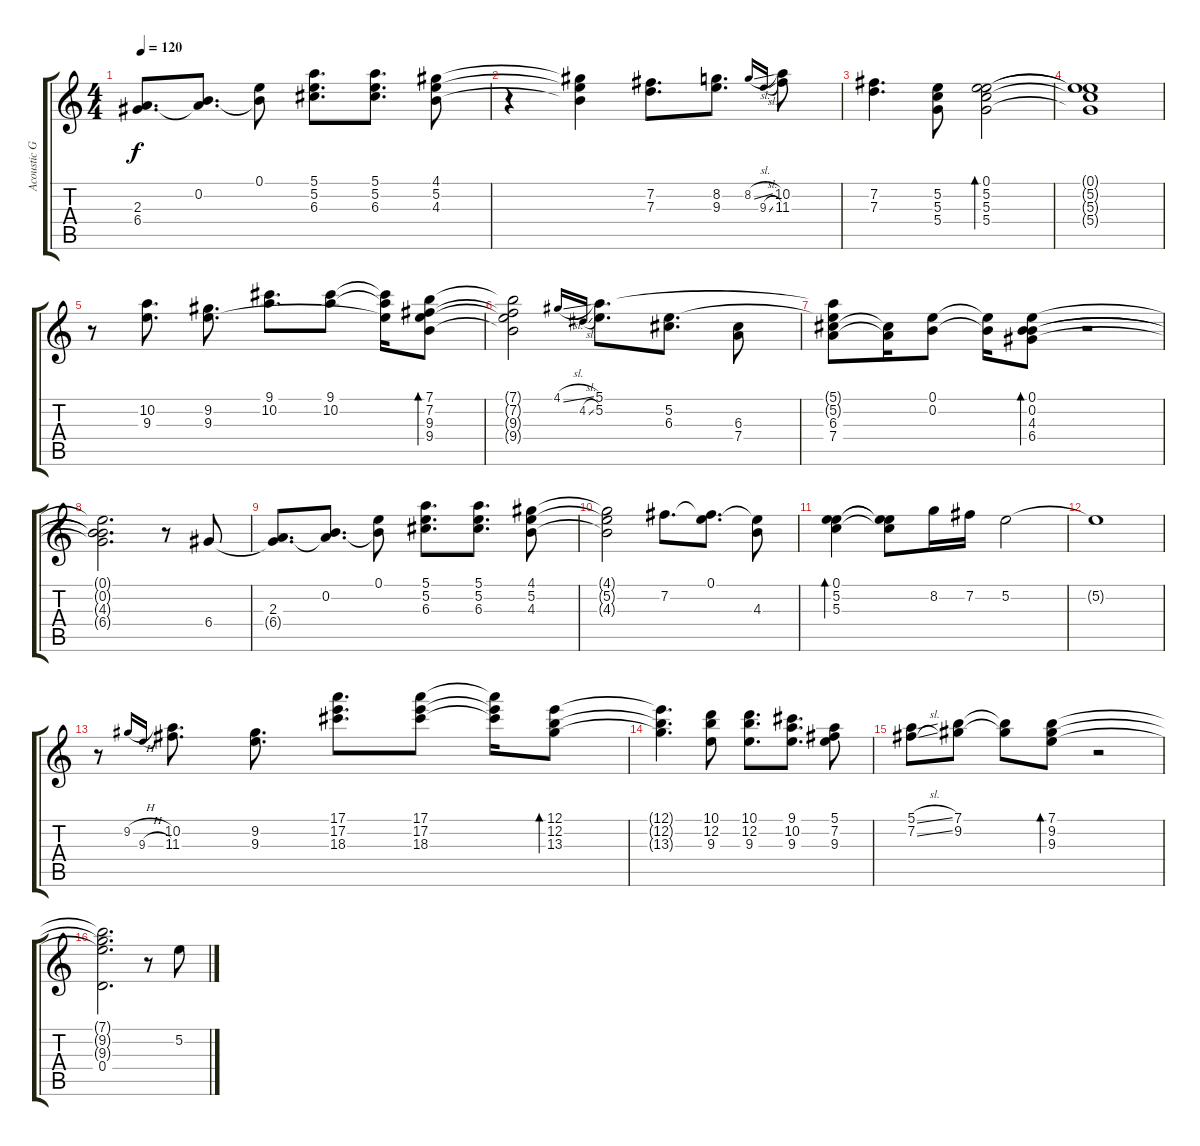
\track ("Acoustic Guitar" "Acoustic G") {instrument acousticguitarsteel}
\staff {score tabs}
\tuning (E4 B3 G3 D3 A2 E2) {hide}
\ts (4 4)
\tempo 120
\clef g2
\ks c
(2.3 6.4{t}).8{d dy f} (0.2 2.3{t}).8{d} (0.1 0.2{t}).8 (5.1 5.2 6.3).8{d} (5.1 5.2 6.3).8{d} (4.1 5.2 4.3).8 |
r.4 (4.1{t} 5.2{t} 4.3{t}).4 (7.2 7.3).8{d} (8.2 9.3).8{d} 8.2{sl}.16{gr onbeat} 9.3{sl}.16{gr onbeat} (10.2 11.3).8 |
(7.2 7.3).4{d} (5.2 5.3 5.4).8 (0.1 5.2 5.3 5.4).2{bd 120} |
(0.1{t} 5.2{t} 5.3{t} 5.4{t}).1 |
r.8 (10.2 9.3).8{d} (9.2 9.3).8{d} (9.1 10.2).8{d} (9.1 10.2).8 (9.1{t} 10.2{t} 9.3{t}).16 (7.1 7.2 9.3 9.4).8{bd 60} |
(7.1{t} 7.2{t} 9.3{t} 9.4{t}).2 4.1{sl}.16{gr onbeat} 4.2{sl}.16{gr onbeat} (5.1 5.2).8{d} (5.2 6.3).8{d} (6.3 7.4).8 |
(5.1{t} 5.2{t} 6.3 7.4).8 (6.3{t} 7.4{t}).16 (0.1 0.2).8 (0.1{t} 0.2{t}).16 (0.1 0.2 4.3 6.4).8{bd 480} r.2 |
(0.1{t} 0.2{t} 4.3{t} 6.4{t}).2{d} r.8 6.4.8 |
(2.3 6.4{t}).8{d} (0.2 2.3{t}).8{d} (0.1 0.2{t}).8 (5.1 5.2 6.3).8{d} (5.1 5.2 6.3).8{d} (4.1 5.2 4.3).8 |
(4.1{t} 5.2{t} 4.3{t}).2 7.2.8{d} (0.1 7.2{t}).8{d} (0.1{t} 4.3).8 |
(0.1 5.2 5.3).4{bd 120} (0.1{t} 5.2{t} 5.3{t}).8 8.2.16 7.2.16 5.2.2 |
5.2{t}.1 |
r.8 9.2{h}.16{gr onbeat} 9.3{h}.16{gr onbeat} (10.2 11.3).8{d} (9.2 9.3).8{d} (17.1 17.2 18.3).8{d} (17.1 17.2 18.3).8 (17.1{t} 17.2{t} 18.3{t}).16 (12.1 12.2 13.3).8{bd 120} |
(12.1{t} 12.2{t} 13.3{t}).4{d} (10.1 12.2 9.3).8 (10.1 12.2 9.3).8{d} (9.1 10.2 9.3).8{d} (5.1 7.2 9.3).8 |
(5.1{sl} 7.2{sl}).8 (7.1 9.2).8 (7.1{t} 9.2{t}).8 (7.1 9.2 9.3).8{bd 240} r.2 |
(7.1{t} 9.2{t} 9.3{t} 0.4).2{d} r.8 5.2.8
